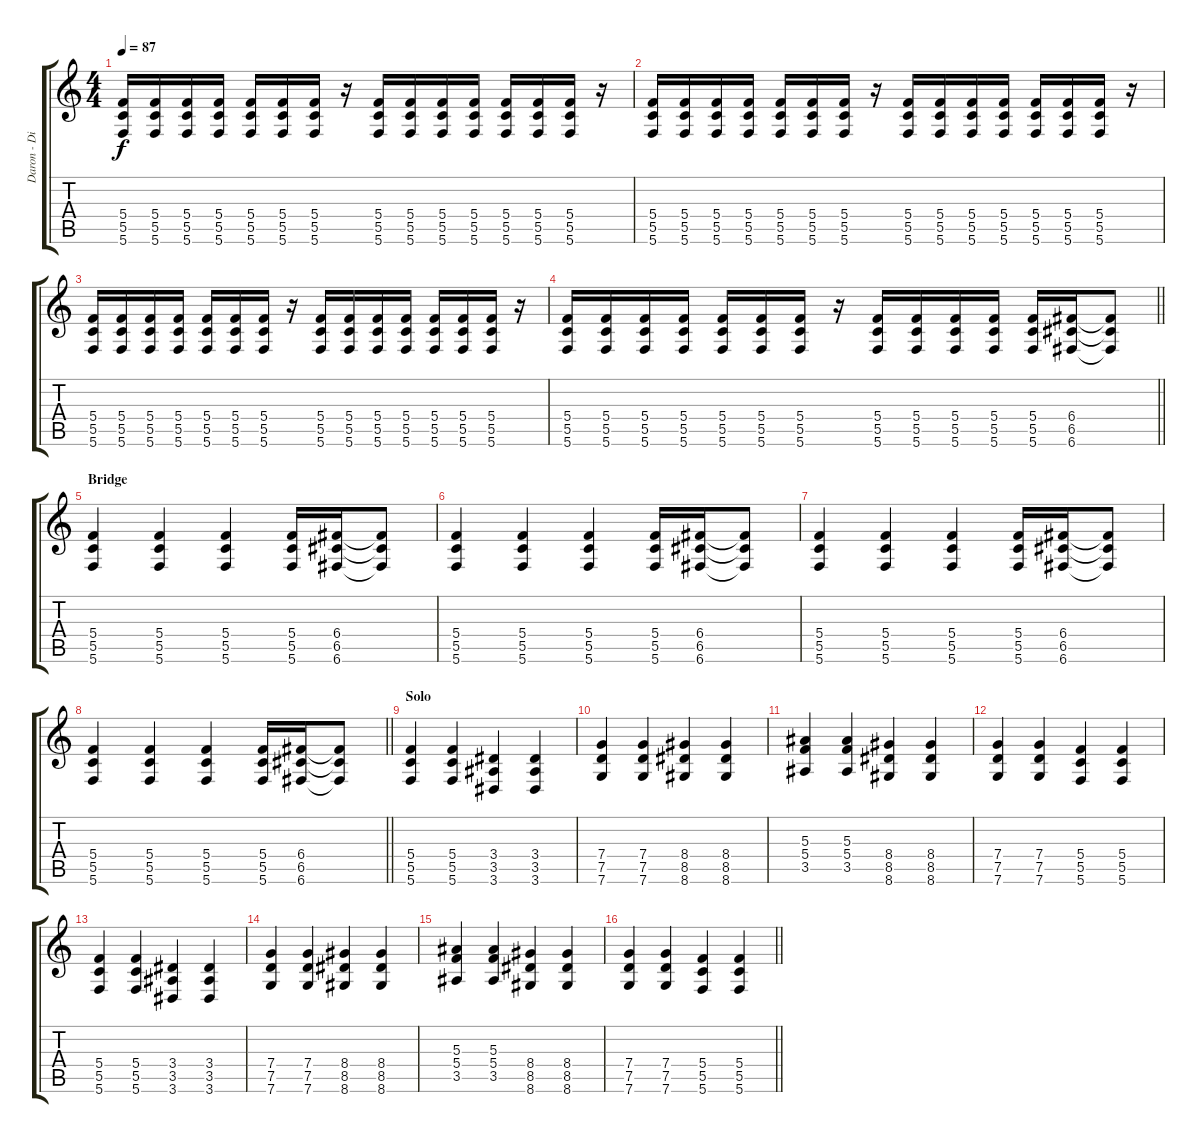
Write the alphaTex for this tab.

\track ("Daron - Distortion" "Daron - Di") {instrument distortionguitar}
\staff {score tabs}
\tuning (D4 A3 F3 C3 G2 C2) {hide}
\ts (4 4)
\tempo 87
\clef g2
\ks c
(5.4 5.5 5.6).16{dy f} (5.4 5.5 5.6).16 (5.4 5.5 5.6).16 (5.4 5.5 5.6).16 (5.4 5.5 5.6).16 (5.4 5.5 5.6).16 (5.4 5.5 5.6).16 r.16 (5.4 5.5 5.6).16 (5.4 5.5 5.6).16 (5.4 5.5 5.6).16 (5.4 5.5 5.6).16 (5.4 5.5 5.6).16 (5.4 5.5 5.6).16 (5.4 5.5 5.6).16 r.16 |
(5.4 5.5 5.6).16 (5.4 5.5 5.6).16 (5.4 5.5 5.6).16 (5.4 5.5 5.6).16 (5.4 5.5 5.6).16 (5.4 5.5 5.6).16 (5.4 5.5 5.6).16 r.16 (5.4 5.5 5.6).16 (5.4 5.5 5.6).16 (5.4 5.5 5.6).16 (5.4 5.5 5.6).16 (5.4 5.5 5.6).16 (5.4 5.5 5.6).16 (5.4 5.5 5.6).16 r.16 |
(5.4 5.5 5.6).16 (5.4 5.5 5.6).16 (5.4 5.5 5.6).16 (5.4 5.5 5.6).16 (5.4 5.5 5.6).16 (5.4 5.5 5.6).16 (5.4 5.5 5.6).16 r.16 (5.4 5.5 5.6).16 (5.4 5.5 5.6).16 (5.4 5.5 5.6).16 (5.4 5.5 5.6).16 (5.4 5.5 5.6).16 (5.4 5.5 5.6).16 (5.4 5.5 5.6).16 r.16 |
\barLineRight lightlight
(5.4 5.5 5.6).16 (5.4 5.5 5.6).16 (5.4 5.5 5.6).16 (5.4 5.5 5.6).16 (5.4 5.5 5.6).16 (5.4 5.5 5.6).16 (5.4 5.5 5.6).16 r.16 (5.4 5.5 5.6).16 (5.4 5.5 5.6).16 (5.4 5.5 5.6).16 (5.4 5.5 5.6).16 (5.4 5.5 5.6).16 (6.4 6.5 6.6).16 (6.4{t} 6.5{t} 6.6{t}).8 |
\section ("" "Bridge")
(5.4 5.5 5.6).4 (5.4 5.5 5.6).4 (5.4 5.5 5.6).4 (5.4 5.5 5.6).16 (6.4 6.5 6.6).16 (6.4{t} 6.5{t} 6.6{t}).8 |
(5.4 5.5 5.6).4 (5.4 5.5 5.6).4 (5.4 5.5 5.6).4 (5.4 5.5 5.6).16 (6.4 6.5 6.6).16 (6.4{t} 6.5{t} 6.6{t}).8 |
(5.4 5.5 5.6).4 (5.4 5.5 5.6).4 (5.4 5.5 5.6).4 (5.4 5.5 5.6).16 (6.4 6.5 6.6).16 (6.4{t} 6.5{t} 6.6{t}).8 |
\barLineRight lightlight
(5.4 5.5 5.6).4 (5.4 5.5 5.6).4 (5.4 5.5 5.6).4 (5.4 5.5 5.6).16 (6.4 6.5 6.6).16 (6.4{t} 6.5{t} 6.6{t}).8 |
\section ("" "Solo")
(5.4 5.5 5.6).4 (5.4 5.5 5.6).4 (3.4 3.5 3.6).4 (3.4 3.5 3.6).4 |
(7.4 7.5 7.6).4 (7.4 7.5 7.6).4 (8.4 8.5 8.6).4 (8.4 8.5 8.6).4 |
(5.3 5.4 3.5).4 (5.3 5.4 3.5).4 (8.4 8.5 8.6).4 (8.4 8.5 8.6).4 |
(7.4 7.5 7.6).4 (7.4 7.5 7.6).4 (5.4 5.5 5.6).4 (5.4 5.5 5.6).4 |
(5.4 5.5 5.6).4 (5.4 5.5 5.6).4 (3.4 3.5 3.6).4 (3.4 3.5 3.6).4 |
(7.4 7.5 7.6).4 (7.4 7.5 7.6).4 (8.4 8.5 8.6).4 (8.4 8.5 8.6).4 |
(5.3 5.4 3.5).4 (5.3 5.4 3.5).4 (8.4 8.5 8.6).4 (8.4 8.5 8.6).4 |
\barLineRight lightlight
(7.4 7.5 7.6).4 (7.4 7.5 7.6).4 (5.4 5.5 5.6).4 (5.4 5.5 5.6).4
